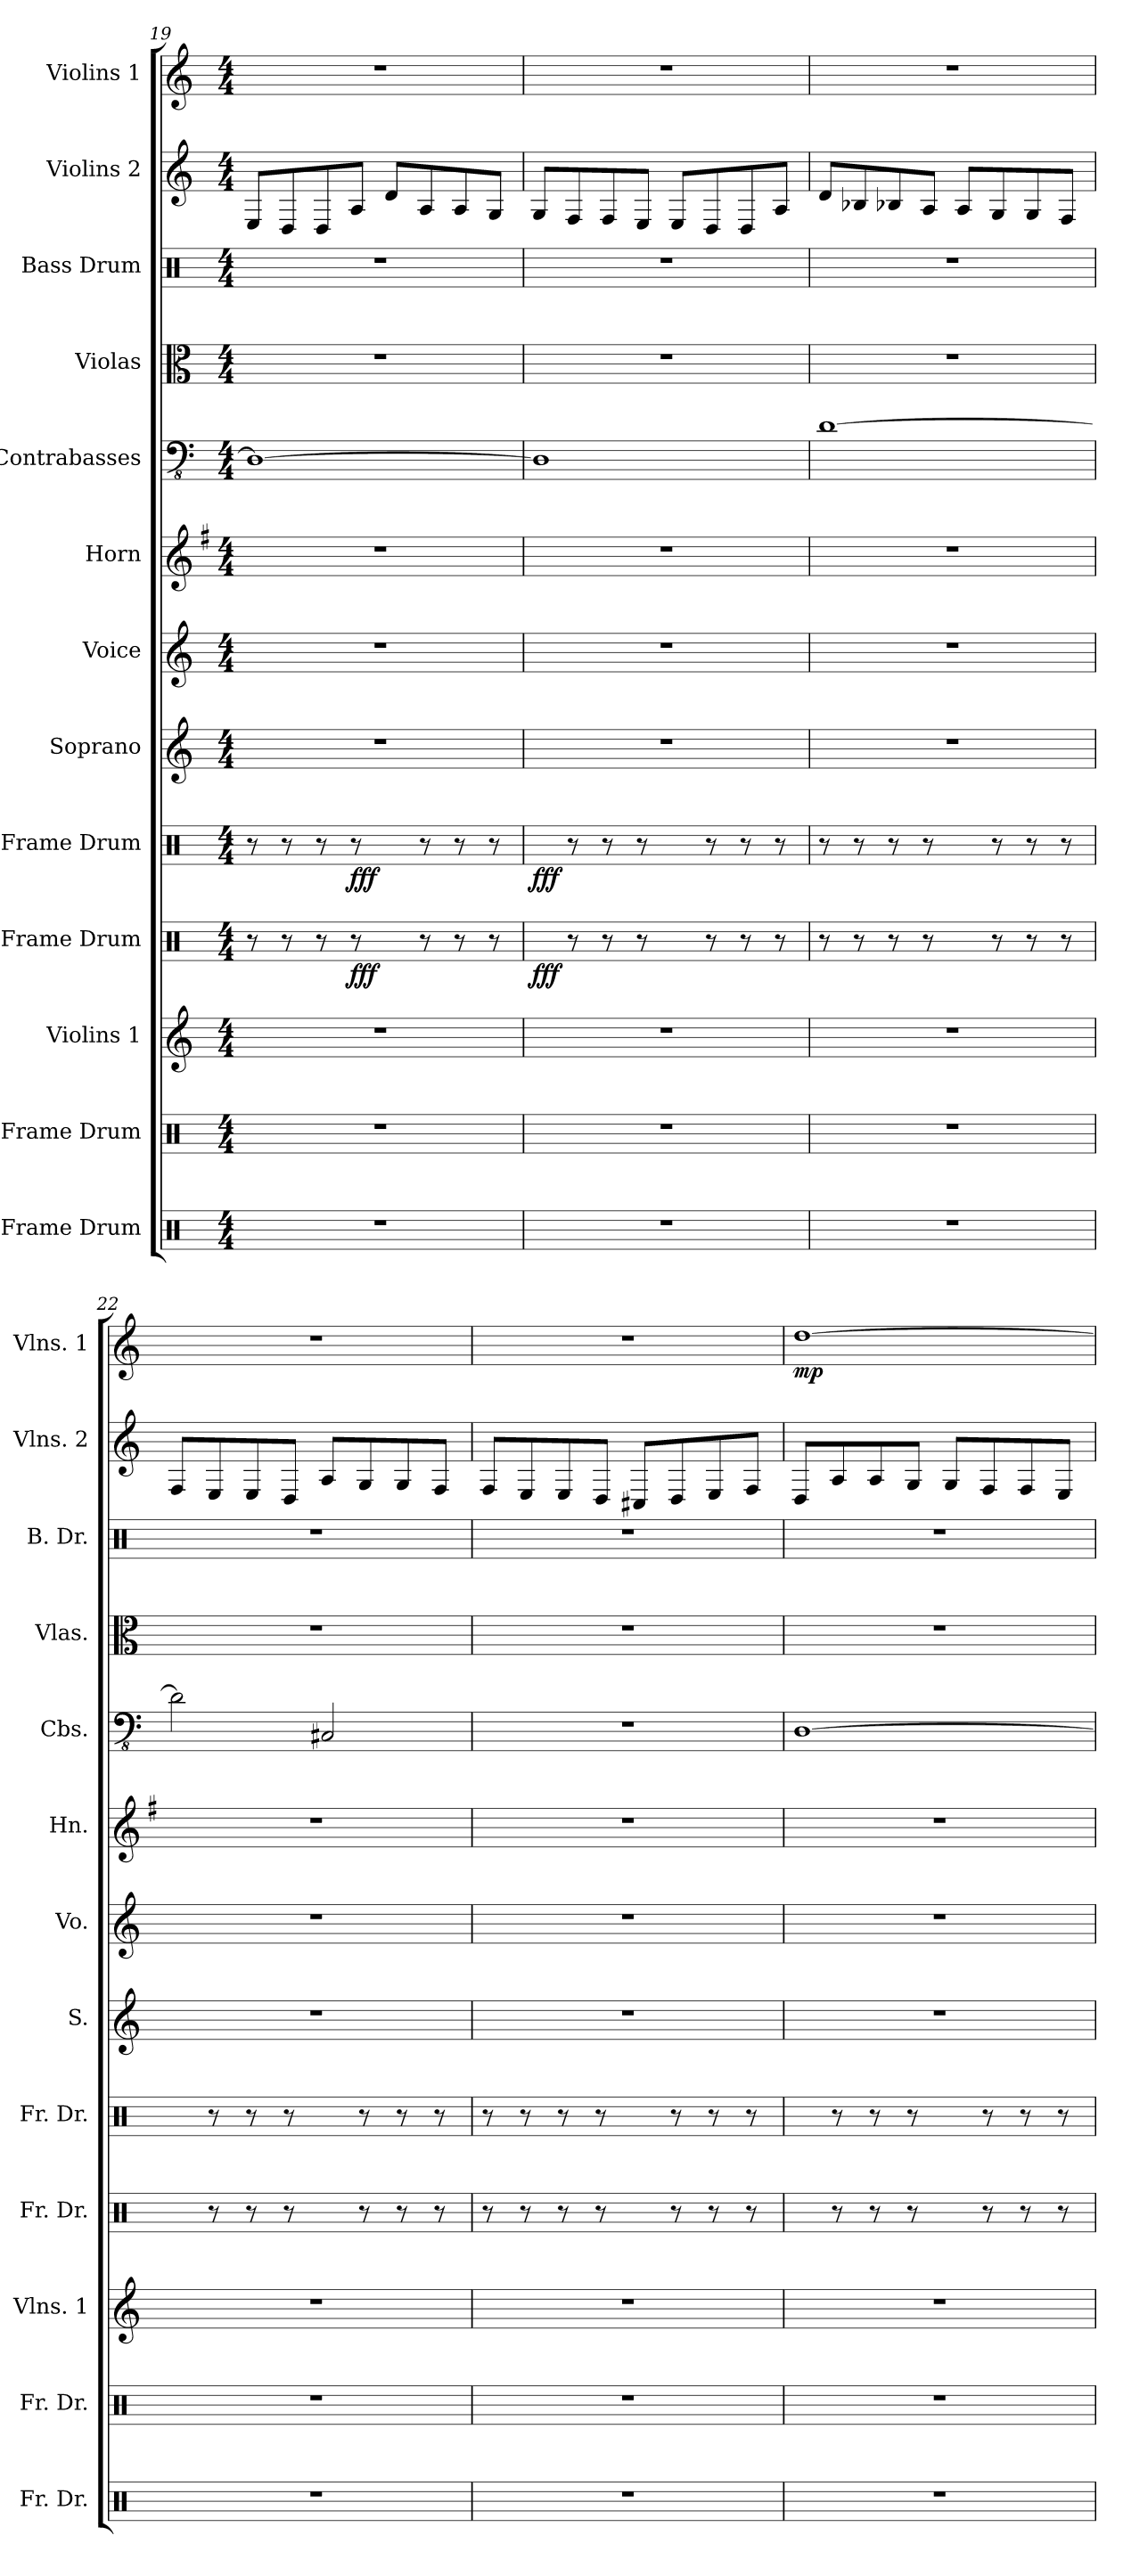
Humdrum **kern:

**kern	**kern	**kern	**kern	**dynam	**kern	**dynam	**kern	**kern	**kern	**kern	**kern	**kern	**kern	**kern	**dynam
*part13	*part12	*part11	*part10	*part10	*part9	*part9	*part8	*part7	*part6	*part5	*part4	*part3	*part2	*part1	*part1
*staff13	*staff12	*staff11	*staff10	*staff10	*staff9	*staff9	*staff8	*staff7	*staff6	*staff5	*staff4	*staff3	*staff2	*staff1	*staff1
*I"Frame Drum	*I"Frame Drum	*I"Violins 1	*I"Frame Drum	*	*I"Frame Drum	*	*I"Soprano	*I"Voice	*I"Horn	*I"Contrabasses	*I"Violas	*I"Bass Drum	*I"Violins 2	*I"Violins 1	*
*I'Fr. Dr.	*I'Fr. Dr.	*I'Vlns. 1	*I'Fr. Dr.	*	*I'Fr. Dr.	*	*I'S.	*I'Vo.	*I'Hn.	*I'Cbs.	*I'Vlas.	*I'B. Dr.	*I'Vlns. 2	*I'Vlns. 1	*
*clefX	*clefX	*clefG2	*clefX	*	*clefX	*	*clefG2	*clefG2	*clefG2	*clefFv4	*clefC3	*clefX	*clefG2	*clefG2	*
*	*	*	*	*	*	*	*	*	*ITrd4c7	*	*	*	*	*	*
*k[]	*k[]	*k[]	*k[]	*	*k[]	*	*k[]	*k[]	*k[]	*k[]	*k[]	*k[]	*k[]	*k[]	*
*C:	*C:	*C:	*C:	*	*C:	*	*C:	*C:	*C:	*C:	*C:	*C:	*C:	*C:	*
*M4/4	*M4/4	*M4/4	*M4/4	*	*M4/4	*	*M4/4	*M4/4	*M4/4	*M4/4	*M4/4	*M4/4	*M4/4	*M4/4	*
=19	=19	=19	=19	=19	=19	=19	=19	=19	=19	=19	=19	=19	=19	=19	=19
1r	1r	1r	8r	.	8r	.	1r	1r	1r	1DD_	1r	1r	8E/L	1r	.
.	.	.	8r	.	8r	.	.	.	.	.	.	.	8D/	.	.
.	.	.	8r	.	8r	.	.	.	.	.	.	.	8D/	.	.
!	!	!	!	!LO:DY:b	!	!LO:DY:b	!	!	!	!	!	!	!	!	!
.	.	.	8r	fff	8r	fff	.	.	.	.	.	.	8A/J	.	.
.	.	.	8R/	.	8R/	.	.	.	.	.	.	.	8d/L	.	.
.	.	.	8r	.	8r	.	.	.	.	.	.	.	8A/	.	.
.	.	.	8r	.	8r	.	.	.	.	.	.	.	8A/	.	.
.	.	.	8r	.	8r	.	.	.	.	.	.	.	8G/J	.	.
!!LO:PB:g=z
=20	=20	=20	=20	=20	=20	=20	=20	=20	=20	=20	=20	=20	=20	=20	=20
!	!	!	!	!LO:DY:b	!	!LO:DY:b	!	!	!	!	!	!	!	!	!
1r	1r	1r	8R/	fff	8R/	fff	1r	1r	1r	1DD]	1r	1r	8G/L	1r	.
.	.	.	8r	.	8r	.	.	.	.	.	.	.	8F/	.	.
.	.	.	8r	.	8r	.	.	.	.	.	.	.	8F/	.	.
.	.	.	8r	.	8r	.	.	.	.	.	.	.	8E/J	.	.
.	.	.	8R/	.	8R/	.	.	.	.	.	.	.	8E/L	.	.
.	.	.	8r	.	8r	.	.	.	.	.	.	.	8D/	.	.
.	.	.	8r	.	8r	.	.	.	.	.	.	.	8D/	.	.
.	.	.	8r	.	8r	.	.	.	.	.	.	.	8A/J	.	.
=21	=21	=21	=21	=21	=21	=21	=21	=21	=21	=21	=21	=21	=21	=21	=21
1r	1r	1r	8r	.	8r	.	1r	1r	1r	[1D	1r	1r	8d/L	1r	.
.	.	.	8r	.	8r	.	.	.	.	.	.	.	8B-X/	.	.
.	.	.	8r	.	8r	.	.	.	.	.	.	.	8B-X/	.	.
.	.	.	8r	.	8r	.	.	.	.	.	.	.	8A/J	.	.
.	.	.	8R/	.	8R/	.	.	.	.	.	.	.	8A/L	.	.
.	.	.	8r	.	8r	.	.	.	.	.	.	.	8G/	.	.
.	.	.	8r	.	8r	.	.	.	.	.	.	.	8G/	.	.
.	.	.	8r	.	8r	.	.	.	.	.	.	.	8F/J	.	.
=22	=22	=22	=22	=22	=22	=22	=22	=22	=22	=22	=22	=22	=22	=22	=22
1r	1r	1r	8R/	.	8R/	.	1r	1r	1r	2D\]	1r	1r	8F/L	1r	.
.	.	.	8r	.	8r	.	.	.	.	.	.	.	8E/	.	.
.	.	.	8r	.	8r	.	.	.	.	.	.	.	8E/	.	.
.	.	.	8r	.	8r	.	.	.	.	.	.	.	8D/J	.	.
.	.	.	8R/	.	8R/	.	.	.	.	2CC#X/	.	.	8A/L	.	.
.	.	.	8r	.	8r	.	.	.	.	.	.	.	8G/	.	.
.	.	.	8r	.	8r	.	.	.	.	.	.	.	8G/	.	.
.	.	.	8r	.	8r	.	.	.	.	.	.	.	8F/J	.	.
=23	=23	=23	=23	=23	=23	=23	=23	=23	=23	=23	=23	=23	=23	=23	=23
1r	1r	1r	8r	.	8r	.	1r	1r	1r	1r	1r	1r	8F/L	1r	.
.	.	.	8r	.	8r	.	.	.	.	.	.	.	8E/	.	.
.	.	.	8r	.	8r	.	.	.	.	.	.	.	8E/	.	.
.	.	.	8r	.	8r	.	.	.	.	.	.	.	8D/J	.	.
.	.	.	8R/	.	8R/	.	.	.	.	.	.	.	8C#X/L	.	.
.	.	.	8r	.	8r	.	.	.	.	.	.	.	8D/	.	.
.	.	.	8r	.	8r	.	.	.	.	.	.	.	8E/	.	.
.	.	.	8r	.	8r	.	.	.	.	.	.	.	8F/J	.	.
!!LO:PB:g=z
=24	=24	=24	=24	=24	=24	=24	=24	=24	=24	=24	=24	=24	=24	=24	=24
!	!	!	!	!	!	!	!	!	!	!	!	!	!	!	!LO:DY:b
1r	1r	1r	8R/	.	8R/	.	1r	1r	1r	[1DD	1r	1r	8D/L	[1dd	mp
.	.	.	8r	.	8r	.	.	.	.	.	.	.	8A/	.	.
.	.	.	8r	.	8r	.	.	.	.	.	.	.	8A/	.	.
.	.	.	8r	.	8r	.	.	.	.	.	.	.	8G/J	.	.
.	.	.	8R/	.	8R/	.	.	.	.	.	.	.	8G/L	.	.
.	.	.	8r	.	8r	.	.	.	.	.	.	.	8F/	.	.
.	.	.	8r	.	8r	.	.	.	.	.	.	.	8F/	.	.
.	.	.	8r	.	8r	.	.	.	.	.	.	.	8E/J	.	.
=	=	=	=	=	=	=	=	=	=	=	=	=	=	=	=
*-	*-	*-	*-	*-	*-	*-	*-	*-	*-	*-	*-	*-	*-	*-	*-
